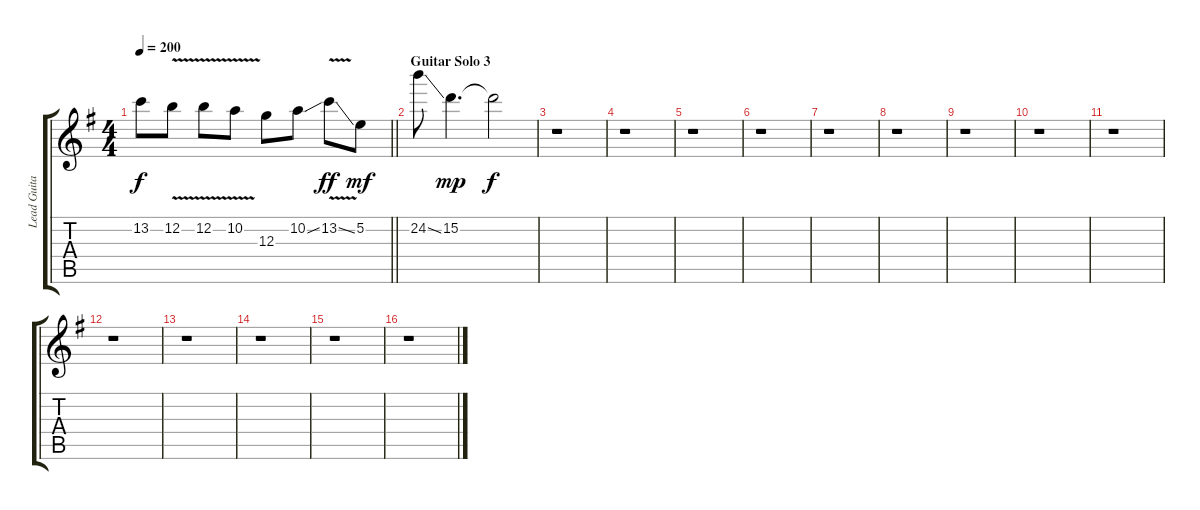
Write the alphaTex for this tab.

\track ("Lead Guitar 2" "Lead Guita") {instrument distortionguitar}
\staff {score tabs}
\tuning (E4 B3 G3 D3 A2 E2) {hide}
\ts (4 4)
\tempo 200
\clef g2
\barLineRight lightlight
\ks g
13.2.8{dy f} 12.2{v}.8 12.2{v}.8 10.2{v}.8 12.3.8 10.2{ss}.8 13.2{v ss}.8{dy ff} 5.2.8{dy mf} |
\section ("" "Guitar Solo 3")
24.2{ss}.8 15.2.4{d dy mp} 15.2{t}.2{dy f} |
r.1 |
r.1 |
r.1 |
r.1 |
r.1 |
r.1 |
r.1 |
r.1 |
r.1 |
r.1 |
r.1 |
r.1 |
r.1 |
r.1
